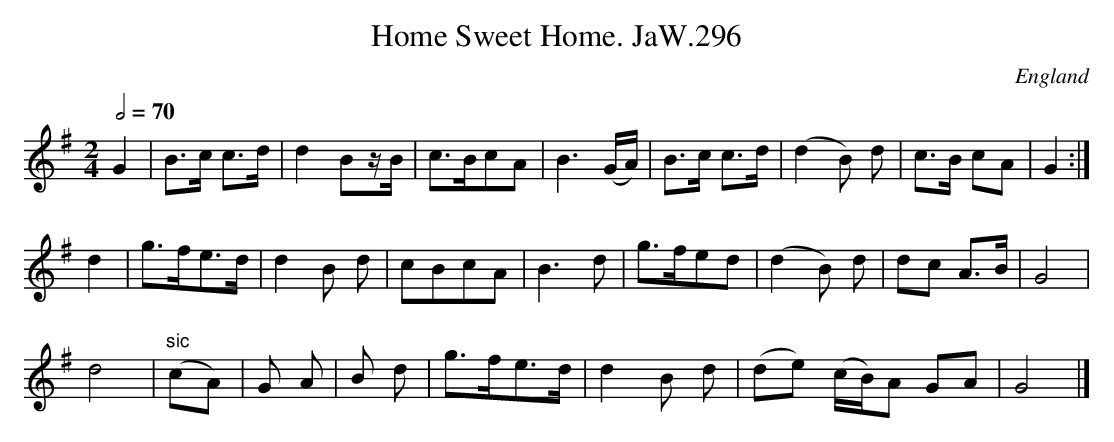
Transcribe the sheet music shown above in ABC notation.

X:1
T:Home Sweet Home. JaW.296
L:1/8
M:2/4
O:England
Q:1/2=70
K:G
G2|B>c c>d|d2Bz/B/|c>BcA|B3(G/A/)|B>c c>d|(d2B) d|c>B cA|G2:|!
d2|g>fe>d|d2B d|cBcA|B3d|g>fed|(d2B) d|dc A>B|G4|!
d4|"sic"(cA)|G A|B d|g>fe>d|d2 B d|(de) (c/B/)A GA|G4|]
